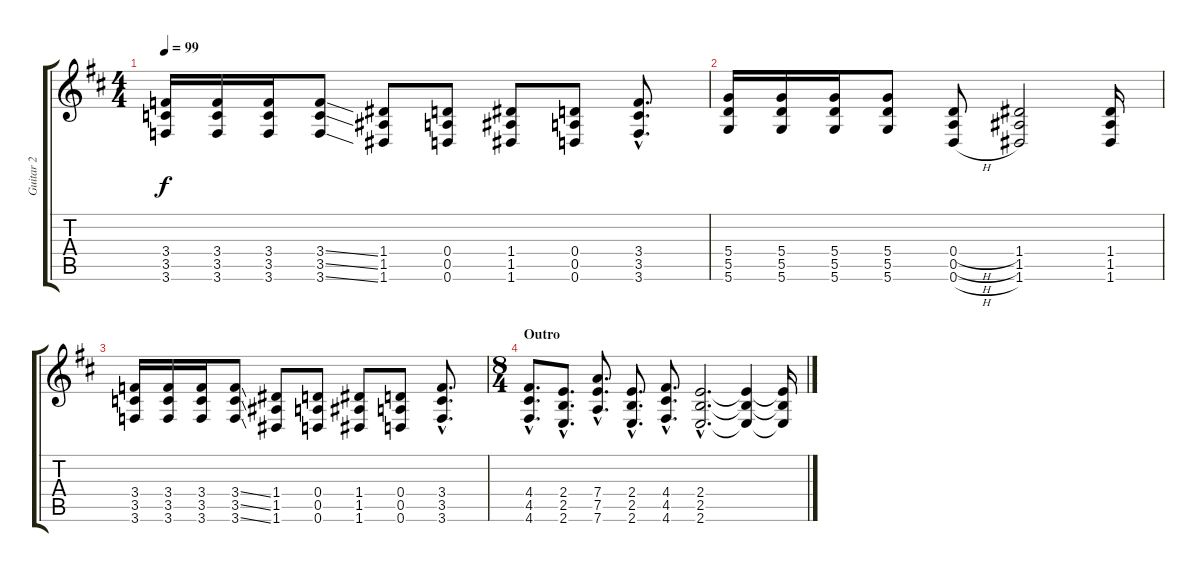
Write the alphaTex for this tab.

\track ("Guitar 2" "Guitar 2") {instrument overdrivenguitar}
\staff {score tabs}
\tuning (E4 B3 G3 D3 A2 D2) {hide}
\ts (4 4)
\tempo 99
\clef g2
\ks d
(3.4 3.5 3.6).16{dy f} (3.4 3.5 3.6).16 (3.4 3.5 3.6).16 (3.4{ss} 3.5{ss} 3.6{ss}).8 (1.4 1.5 1.6).8 (0.4 0.5 0.6).8 (1.4 1.5 1.6).8 (0.4 0.5 0.6).8 (3.4{hac} 3.5{hac} 3.6{hac}).8{d} |
(5.4 5.5 5.6).16 (5.4 5.5 5.6).16 (5.4 5.5 5.6).16 (5.4 5.5 5.6).8 (0.4{h} 0.5{h} 0.6{h}).8 (1.4 1.5 1.6).2 (1.4 1.5 1.6).16 |
(3.4 3.5 3.6).16 (3.4 3.5 3.6).16 (3.4 3.5 3.6).16 (3.4{ss} 3.5{ss} 3.6{ss}).8 (1.4 1.5 1.6).8 (0.4 0.5 0.6).8 (1.4 1.5 1.6).8 (0.4 0.5 0.6).8 (3.4{hac} 3.5{hac} 3.6{hac}).8{d} |
\ts (8 4)
\section ("" "Outro")
(4.4{hac} 4.5{hac} 4.6{hac}).8{d} (2.4{hac} 2.5{hac} 2.6{hac}).8{d} (7.4{hac} 7.5{hac} 7.6{hac}).8{d} (2.4{hac} 2.5{hac} 2.6{hac}).8{d} (4.4{hac} 4.5{hac} 4.6{hac}).8{d} (2.4{hac} 2.5{hac} 2.6{hac}).2{d} (2.4{t} 2.5{t} 2.6{t}).4 (2.4{t} 2.5{t} 2.6{t}).16
